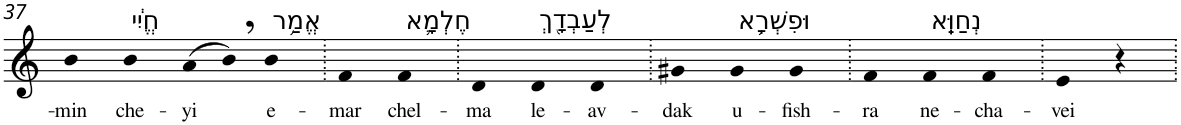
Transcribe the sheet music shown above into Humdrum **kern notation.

**kern	**text
*part1	*part1
*staff1	*staff1
*I"Piano	*
*I'Pno	*
!!LO:PB:g=z
*clefG2	*
*k[]	*
=37	=37
!	!LO:LY:b
4b	-min
!LO:TX:a:t=חֱיִ֔י	!
!	!LO:LY:b
4b	che-
!	!LO:LY:b
(>8a	-yi
8b,)	.
!LO:TX:a:t=אֱמַ֥ר	!
!	!LO:LY:b
4b	e-
=38.	=38.
!	!LO:LY:b
4f	-mar
!LO:TX:a:t=חֶלְמָ֛א	!
!	!LO:LY:b
4f	chel-
=39.	=39.
!	!LO:LY:b
4d	-ma
!LO:TX:a:t=לְעַבְדָ֖ךְ	!
!	!LO:LY:b
4d	le-
!	!LO:LY:b
4d	-av-
=40.	=40.
!	!LO:LY:b
4g#X	-dak
!LO:TX:a:t=וּפִשְׁרָ֥א	!
!	!LO:LY:b
4g#	u-
!	!LO:LY:b
4g#	-fish-
=41.	=41.
!	!LO:LY:b
4f	-ra
!LO:TX:a:t=נְחַוֵּֽא	!
!	!LO:LY:b
4f	ne-
!	!LO:LY:b
4f	-cha-
=42.	=42.
!	!LO:LY:b
4e	-vei
4r	.
=.	=.
*-	*-
